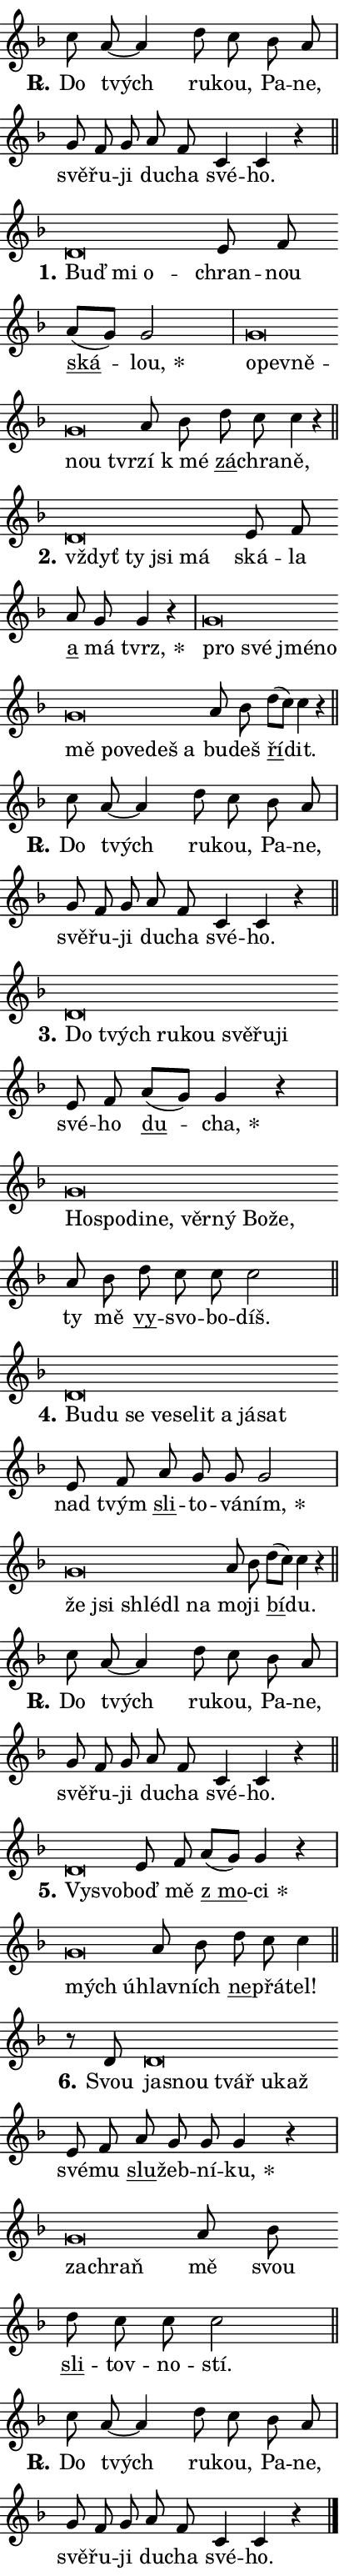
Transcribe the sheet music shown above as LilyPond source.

\version "2.24.0"
\header { tagline = "" }
\paper {
  indent = 0\cm
  top-margin = 0\cm
  right-margin = 0.13\cm % to fit lyric hyphens
  bottom-margin = 0\cm
  left-margin = 0\cm
  paper-width = 7\cm
  page-breaking = #ly:one-page-breaking
  system-system-spacing.basic-distance = #11
  score-system-spacing.basic-distance = #11
  ragged-last = ##f
}


%% Author: Thomas Morley
%% https://lists.gnu.org/archive/html/lilypond-user/2020-05/msg00002.html
#(define (line-position grob)
"Returns position of @var[grob} in current system:
   @code{'start}, if at first time-step
   @code{'end}, if at last time-step
   @code{'middle} otherwise
"
  (let* ((col (ly:item-get-column grob))
         (ln (ly:grob-object col 'left-neighbor))
         (rn (ly:grob-object col 'right-neighbor))
         (col-to-check-left (if (ly:grob? ln) ln col))
         (col-to-check-right (if (ly:grob? rn) rn col))
         (break-dir-left
           (and
             (ly:grob-property col-to-check-left 'non-musical #f)
             (ly:item-break-dir col-to-check-left)))
         (break-dir-right
           (and
             (ly:grob-property col-to-check-right 'non-musical #f)
             (ly:item-break-dir col-to-check-right))))
        (cond ((eqv? 1 break-dir-left) 'start)
              ((eqv? -1 break-dir-right) 'end)
              (else 'middle))))

#(define (tranparent-at-line-position vctor)
  (lambda (grob)
  "Relying on @code{line-position} select the relevant enry from @var{vctor}.
Used to determine transparency,"
    (case (line-position grob)
      ((end) (not (vector-ref vctor 0)))
      ((middle) (not (vector-ref vctor 1)))
      ((start) (not (vector-ref vctor 2))))))

noteHeadBreakVisibility =
#(define-music-function (break-visibility)(vector?)
"Makes @code{NoteHead}s transparent relying on @var{break-visibility}"
#{
  \override NoteHead.transparent =
    #(tranparent-at-line-position break-visibility)
#})

#(define delete-ledgers-for-transparent-note-heads
  (lambda (grob)
    "Reads whether a @code{NoteHead} is transparent.
If so this @code{NoteHead} is removed from @code{'note-heads} from
@var{grob}, which is supposed to be @code{LedgerLineSpanner}.
As a result ledgers are not printed for this @code{NoteHead}"
    (let* ((nhds-array (ly:grob-object grob 'note-heads))
           (nhds-list
             (if (ly:grob-array? nhds-array)
                 (ly:grob-array->list nhds-array)
                 '()))
           ;; Relies on the transparent-property being done before
           ;; Staff.LedgerLineSpanner.after-line-breaking is executed.
           ;; This is fragile ...
           (to-keep
             (remove
               (lambda (nhd)
                 (ly:grob-property nhd 'transparent #f))
               nhds-list)))
      ;; TODO find a better method to iterate over grob-arrays, similiar
      ;; to filter/remove etc for lists
      ;; For now rebuilt from scratch
      (set! (ly:grob-object grob 'note-heads)  '())
      (for-each
        (lambda (nhd)
          (ly:pointer-group-interface::add-grob grob 'note-heads nhd))
        to-keep))))

squashNotes = {
  \override NoteHead.X-extent = #'(-0.2 . 0.2)
  \override NoteHead.Y-extent = #'(-0.75 . 0)
  \override NoteHead.stencil =
    #(lambda (grob)
       (let ((pos (ly:grob-property grob 'staff-position)))
         (begin
           (if (< pos -7) (display "ERROR: Lower brevis then expected\n") (display ""))
           (if (<= pos -6) ly:text-interface::print ly:note-head::print))))
}
unSquashNotes = {
  \revert NoteHead.X-extent
  \revert NoteHead.Y-extent
  \revert NoteHead.stencil
}

hideNotes = \noteHeadBreakVisibility #begin-of-line-visible
unHideNotes = \noteHeadBreakVisibility #all-visible

% work-around for resetting accidentals
% https://lilypond.org/doc/v2.23/Documentation/notation/displaying-rhythms#unmetered-music
cadenzaMeasure = {
  \cadenzaOff
  \partial 1024 s1024
  \cadenzaOn
}

#(define-markup-command (accent layout props text) (markup?)
  "Underline accented syllable"
  (interpret-markup layout props
    #{\markup \override #'(offset . 4.3) \underline { #text }#}))

responsum = \markup \concat {
  "R" \hspace #-1.05 \path #0.1 #'((moveto 0 0.07) (lineto 0.9 0.8)) \hspace #0.05 "."
}

spaceSize = #0.6828661417322834 % exact space size for TeX Gyre Schola

\layout {
  \context {
    \Staff
    \remove "Time_signature_engraver"
    \override LedgerLineSpanner.after-line-breaking = #delete-ledgers-for-transparent-note-heads
  }
  \context {
    \Lyrics {
      \override LyricSpace.minimum-distance = \spaceSize
      \override LyricText.font-name = #"TeX Gyre Schola"
      \override LyricText.font-size = 1
      \override StanzaNumber.font-name = #"TeX Gyre Schola Bold"
      \override StanzaNumber.font-size = 1
    }
  }
  \context {
    \Score 
    \override NoteHead.text =
      #(lambda (grob) 
        (let ((pos (ly:grob-property grob 'staff-position)))
          #{\markup {
            \combine
              \halign #-0.55 \raise #(if (= pos -6) 0 0.5) \override #'(thickness . 2) \draw-line #'(3.2 . 0)
              \musicglyph "noteheads.sM1"
          }#}))
  }
}

% magnetic-lyrics.ily
%
%   written by
%     Jean Abou Samra <jean@abou-samra.fr>
%     Werner Lemberg <wl@gnu.org>
%
%   adapted by
%     Jiri Hon <jiri.hon@gmail.com>
%
% Version 2022-Apr-15

% https://www.mail-archive.com/lilypond-user@gnu.org/msg149350.html

#(define (Left_hyphen_pointer_engraver context)
   "Collect syllable-hyphen-syllable occurrences in lyrics and store
them in properties.  This engraver only looks to the left.  For
example, if the lyrics input is @code{foo -- bar}, it does the
following.

@itemize @bullet
@item
Set the @code{text} property of the @code{LyricHyphen} grob between
@q{foo} and @q{bar} to @code{foo}.

@item
Set the @code{left-hyphen} property of the @code{LyricText} grob with
text @q{foo} to the @code{LyricHyphen} grob between @q{foo} and
@q{bar}.
@end itemize

Use this auxiliary engraver in combination with the
@code{lyric-@/text::@/apply-@/magnetic-@/offset!} hook."
   (let ((hyphen #f)
         (text #f))
     (make-engraver
      (acknowledgers
       ((lyric-syllable-interface engraver grob source-engraver)
        (set! text grob)))
      (end-acknowledgers
       ((lyric-hyphen-interface engraver grob source-engraver)
        ;(when (not (grob::has-interface grob 'lyric-space-interface))
          (set! hyphen grob)));)
      ((stop-translation-timestep engraver)
       (when (and text hyphen)
         (ly:grob-set-object! text 'left-hyphen hyphen))
       (set! text #f)
       (set! hyphen #f)))))

#(define (lyric-text::apply-magnetic-offset! grob)
   "If the space between two syllables is less than the value in
property @code{LyricText@/.details@/.squash-threshold}, move the right
syllable to the left so that it gets concatenated with the left
syllable.

Use this function as a hook for
@code{LyricText@/.after-@/line-@/breaking} if the
@code{Left_@/hyphen_@/pointer_@/engraver} is active."
   (let ((hyphen (ly:grob-object grob 'left-hyphen #f)))
     (when hyphen
       (let ((left-text (ly:spanner-bound hyphen LEFT)))
         (when (grob::has-interface left-text 'lyric-syllable-interface)
           (let* ((common (ly:grob-common-refpoint grob left-text X))
                  (this-x-ext (ly:grob-extent grob common X))
                  (left-x-ext
                   (begin
                     ;; Trigger magnetism for left-text.
                     (ly:grob-property left-text 'after-line-breaking)
                     (ly:grob-extent left-text common X)))
                  ;; `delta` is the gap width between two syllables.
                  (delta (- (interval-start this-x-ext)
                            (interval-end left-x-ext)))
                  (details (ly:grob-property grob 'details))
                  (threshold (assoc-get 'squash-threshold details 0.2)))
             (when (< delta threshold)
               (let* (;; We have to manipulate the input text so that
                      ;; ligatures crossing syllable boundaries are not
                      ;; disabled.  For languages based on the Latin
                      ;; script this is essentially a beautification.
                      ;; However, for non-Western scripts it can be a
                      ;; necessity.
                      (lt (ly:grob-property left-text 'text))
                      (rt (ly:grob-property grob 'text))
                      (is-space (grob::has-interface hyphen 'lyric-space-interface))
                      (space (if is-space " " ""))
                      (extra-delta (if is-space spaceSize 0))
                      ;; Append new syllable.
                      (ltrt-space (if (and (string? lt) (string? rt))
                                (string-append lt space rt)
                                (make-concat-markup (list lt space rt))))
                      ;; Right-align `ltrt` to the right side.
                      (ltrt-space-markup (grob-interpret-markup
                               grob
                               (make-translate-markup
                                (cons (interval-length this-x-ext) 0)
                                (make-right-align-markup ltrt-space)))))
                 (begin
                   ;; Don't print `left-text`.
                   (ly:grob-set-property! left-text 'stencil #f)
                   ;; Set text and stencil (which holds all collected
                   ;; syllables so far) and shift it to the left.
                   (ly:grob-set-property! grob 'text ltrt-space)
                   (ly:grob-set-property! grob 'stencil ltrt-space-markup)
                   (ly:grob-translate-axis! grob (- (- delta extra-delta)) X))))))))))


#(define (lyric-hyphen::displace-bounds-first grob)
   ;; Make very sure this callback isn't triggered too early.
   (let ((left (ly:spanner-bound grob LEFT))
         (right (ly:spanner-bound grob RIGHT)))
     (ly:grob-property left 'after-line-breaking)
     (ly:grob-property right 'after-line-breaking)
     (ly:lyric-hyphen::print grob)))

squashThreshold = #0.4

\layout {
  \context {
    \Lyrics
    \consists #Left_hyphen_pointer_engraver
    \override LyricText.after-line-breaking =
      #lyric-text::apply-magnetic-offset!
    \override LyricHyphen.stencil = #lyric-hyphen::displace-bounds-first
    \override LyricText.details.squash-threshold = \squashThreshold
    \override LyricHyphen.minimum-distance = 0
    \override LyricHyphen.minimum-length = \squashThreshold
  }
}

squashText = \override LyricText.details.squash-threshold = 9999
unSquashText = \override LyricText.details.squash-threshold = \squashThreshold

leftText = \override LyricText.self-alignment-X = #LEFT
unLeftText = \revert LyricText.self-alignment-X

starOffset = #(lambda (grob) 
                (let ((x_offset (ly:self-alignment-interface::aligned-on-x-parent grob)))
                  (if (= x_offset 0) 0 (+ x_offset 1.2))))

star = #(define-music-function (syllable)(string?)
"Append star separator at the end of a syllable"
#{
  \once \override LyricText.X-offset = #starOffset
  \lyricmode { \markup {
    #syllable
    \override #'((font-name . "TeX Gyre Schola Bold")) \hspace #0.2 \lower #0.65 \larger "*"
  } }
#})

starAccent = #(define-music-function (syllable)(string?)
"Append star separator at the end of a syllable and make accent"
#{
  \once \override LyricText.X-offset = #starOffset
  \lyricmode { \markup {
    \accent #syllable
    \override #'((font-name . "TeX Gyre Schola Bold")) \hspace #0.2 \lower #0.65 \larger "*"
  } }
#})

breath = #(define-music-function (syllable)(string?)
"Append breathing indicator at the end of a syllable"
#{
  \lyricmode { \markup { #syllable "+" } }
#})

optionalBreath = #(define-music-function (syllable)(string?)
"Append optional breathing indicator at the end of a syllable"
#{
  \lyricmode { \markup { #syllable "(+)" } }
#})


\score {
    <<
        \new Voice = "melody" { \cadenzaOn \key f \major \relative { c''8 a~ a4 d8 c bes a \cadenzaMeasure \bar "|" g f g a f c4 c r \cadenzaMeasure \bar "||" \break } }
        \new Lyrics \lyricsto "melody" { \lyricmode { \set stanza = \responsum
Do tvých ru -- kou, Pa -- ne, svě -- řu -- ji du -- cha své -- ho. } }
    >>
    \layout {}
}

\score {
    <<
        \new Voice = "melody" { \cadenzaOn \key f \major \relative { \squashNotes d'\breve*1/16 \hideNotes \breve*1/16 \breve*1/16 \bar "" \unHideNotes \unSquashNotes e8 f \bar "" a[( g)] g2 \cadenzaMeasure \bar "|" \squashNotes g\breve*1/16 \hideNotes \breve*1/16 \bar "" \breve*1/16 \bar "" \breve*1/16 \breve*1/16 \bar "" \unHideNotes \unSquashNotes a8 bes \bar "" d c c4 r \cadenzaMeasure \bar "||" \break } }
        \new Lyrics \lyricsto "melody" { \lyricmode { \set stanza = "1."
\leftText Buď \squashText mi o -- \unLeftText \unSquashText chran -- nou \markup \accent ská -- \star lou, \leftText o -- \squashText pev -- ně -- nou tvr -- \unLeftText \unSquashText zí "k mé" \markup \accent zá -- chra -- ně, } }
    >>
    \layout {}
}

\score {
    <<
        \new Voice = "melody" { \cadenzaOn \key f \major \relative { \squashNotes d'\breve*1/16 \hideNotes \breve*1/16 \bar "" \breve*1/16 \breve*1/16 \bar "" \unHideNotes \unSquashNotes e8 f \bar "" a g g4 r \cadenzaMeasure \bar "|" \squashNotes g\breve*1/16 \hideNotes \breve*1/16 \bar "" \breve*1/16 \bar "" \breve*1/16 \bar "" \breve*1/16 \bar "" \breve*1/16 \bar "" \breve*1/16 \bar "" \breve*1/16 \breve*1/16 \bar "" \unHideNotes \unSquashNotes a8 bes \bar "" d[( c)] c4 r \cadenzaMeasure \bar "||" \break } }
        \new Lyrics \lyricsto "melody" { \lyricmode { \set stanza = "2."
\leftText vždyť \squashText ty jsi má \unLeftText \unSquashText ská -- la \markup \accent a má \star tvrz, \leftText pro \squashText své jmé -- no mě po -- ve -- deš a \unLeftText \unSquashText bu -- deš \markup \accent ří -- dit. } }
    >>
    \layout {}
}

\score {
    <<
        \new Voice = "melody" { \cadenzaOn \key f \major \relative { c''8 a~ a4 d8 c bes a \cadenzaMeasure \bar "|" g f g a f c4 c r \cadenzaMeasure \bar "||" \break } }
        \new Lyrics \lyricsto "melody" { \lyricmode { \set stanza = \responsum
Do tvých ru -- kou, Pa -- ne, svě -- řu -- ji du -- cha své -- ho. } }
    >>
    \layout {}
}

\score {
    <<
        \new Voice = "melody" { \cadenzaOn \key f \major \relative { \squashNotes d'\breve*1/16 \hideNotes \breve*1/16 \bar "" \breve*1/16 \bar "" \breve*1/16 \bar "" \breve*1/16 \bar "" \breve*1/16 \breve*1/16 \bar "" \unHideNotes \unSquashNotes e8 f \bar "" a[( g)] g4 r \cadenzaMeasure \bar "|" \squashNotes g\breve*1/16 \hideNotes \breve*1/16 \bar "" \breve*1/16 \bar "" \breve*1/16 \bar "" \breve*1/16 \bar "" \breve*1/16 \bar "" \breve*1/16 \breve*1/16 \bar "" \unHideNotes \unSquashNotes a8 bes \bar "" d c c c2 \cadenzaMeasure \bar "||" \break } }
        \new Lyrics \lyricsto "melody" { \lyricmode { \set stanza = "3."
\leftText Do \squashText tvých ru -- kou svě -- řu -- ji \unLeftText \unSquashText své -- ho \markup \accent du -- \star cha, \leftText Ho -- \squashText spo -- di -- ne, věr -- ný Bo -- že, \unLeftText \unSquashText ty mě \markup \accent vy -- svo -- bo -- díš. } }
    >>
    \layout {}
}

\score {
    <<
        \new Voice = "melody" { \cadenzaOn \key f \major \relative { \squashNotes d'\breve*1/16 \hideNotes \breve*1/16 \bar "" \breve*1/16 \bar "" \breve*1/16 \bar "" \breve*1/16 \bar "" \breve*1/16 \bar "" \breve*1/16 \bar "" \breve*1/16 \breve*1/16 \bar "" \unHideNotes \unSquashNotes e8 f \bar "" a g g g2 \cadenzaMeasure \bar "|" \squashNotes g\breve*1/16 \hideNotes \breve*1/16 \bar "" \breve*1/16 \bar "" \breve*1/16 \breve*1/16 \bar "" \unHideNotes \unSquashNotes a8 bes \bar "" d[( c)] c4 r \cadenzaMeasure \bar "||" \break } }
        \new Lyrics \lyricsto "melody" { \lyricmode { \set stanza = "4."
\leftText Bu -- \squashText du se ve -- se -- lit a já -- sat \unLeftText \unSquashText nad tvým \markup \accent sli -- to -- vá -- \star ním, \leftText že \squashText jsi shlé -- dl na \unLeftText \unSquashText mo -- ji \markup \accent bí -- du. } }
    >>
    \layout {}
}

\score {
    <<
        \new Voice = "melody" { \cadenzaOn \key f \major \relative { c''8 a~ a4 d8 c bes a \cadenzaMeasure \bar "|" g f g a f c4 c r \cadenzaMeasure \bar "||" \break } }
        \new Lyrics \lyricsto "melody" { \lyricmode { \set stanza = \responsum
Do tvých ru -- kou, Pa -- ne, svě -- řu -- ji du -- cha své -- ho. } }
    >>
    \layout {}
}

\score {
    <<
        \new Voice = "melody" { \cadenzaOn \key f \major \relative { \squashNotes d'\breve*1/16 \hideNotes \breve*1/16 \bar "" \unHideNotes \unSquashNotes e8 f \bar "" a[( g)] g4 r \cadenzaMeasure \bar "|" \squashNotes g\breve*1/16 \hideNotes \breve*1/16 \bar "" \unHideNotes \unSquashNotes a8 bes \bar "" d c c4 \cadenzaMeasure \bar "||" \break } }
        \new Lyrics \lyricsto "melody" { \lyricmode { \set stanza = "5."
\leftText Vy -- \squashText svo -- \unLeftText \unSquashText boď mě \markup \accent "z mo" -- \star ci \leftText mých \squashText ú -- \unLeftText \unSquashText hlav -- ních \markup \accent ne -- přá -- tel! } }
    >>
    \layout {}
}

\score {
    <<
        \new Voice = "melody" { \cadenzaOn \key f \major \relative { r8 d'8 \squashNotes d\breve*1/16 \hideNotes \breve*1/16 \bar "" \breve*1/16 \bar "" \breve*1/16 \breve*1/16 \bar "" \unHideNotes \unSquashNotes e8 f \bar "" a g g g4 r \cadenzaMeasure \bar "|" \squashNotes g\breve*1/16 \hideNotes \breve*1/16 \bar "" \unHideNotes \unSquashNotes a8 bes \bar "" d c c c2 \cadenzaMeasure \bar "||" \break } }
        \new Lyrics \lyricsto "melody" { \lyricmode { \set stanza = "6."
Svou \leftText ja -- \squashText snou tvář u -- kaž \unLeftText \unSquashText své -- mu \markup \accent slu -- žeb -- ní -- \star ku, \leftText za -- \squashText chraň \unLeftText \unSquashText mě svou \markup \accent sli -- tov -- no -- stí. } }
    >>
    \layout {}
}

\score {
    <<
        \new Voice = "melody" { \cadenzaOn \key f \major \relative { c''8 a~ a4 d8 c bes a \cadenzaMeasure \bar "|" g f g a f c4 c r \cadenzaMeasure \bar "||" \break } \bar "|." }
        \new Lyrics \lyricsto "melody" { \lyricmode { \set stanza = \responsum
Do tvých ru -- kou, Pa -- ne, svě -- řu -- ji du -- cha své -- ho. } }
    >>
    \layout {}
}
